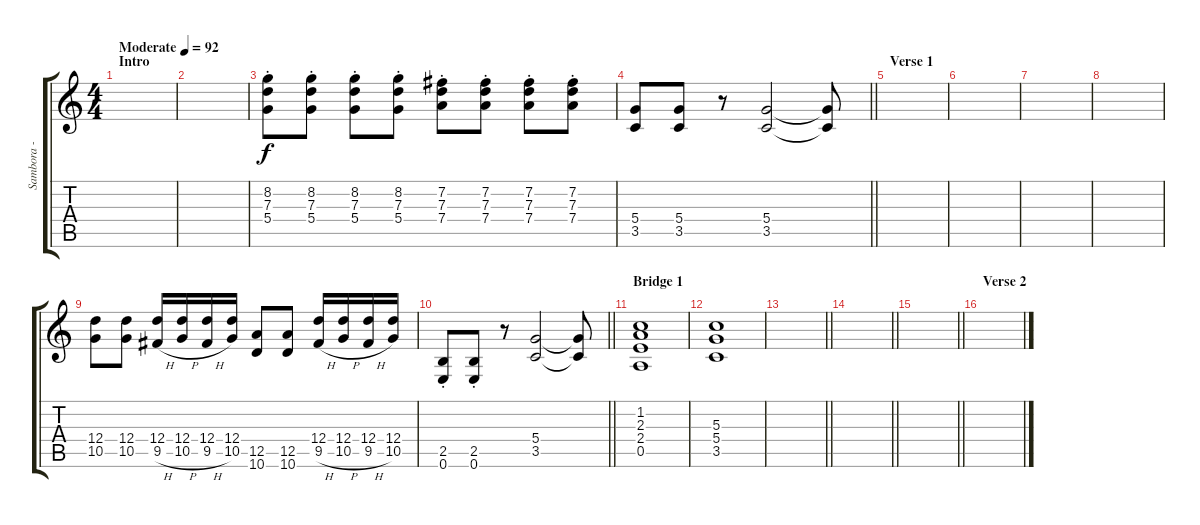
\track ("Sambora - Guitar" "Sambora - ") {instrument distortionguitar}
\staff {score tabs}
\tuning (E4 B3 G3 D3 A2 E2) {hide}
\ts (4 4)
\section ("" "Intro")
\tempo (92 "Moderate")
\clef g2
\ks c
|
|
(8.2{st} 7.3{st} 5.4{st}).8 (8.2{st} 7.3{st} 5.4{st}).8 (8.2{st} 7.3{st} 5.4{st}).8 (8.2{st} 7.3{st} 5.4{st}).8 (7.2{st} 7.3{st} 7.4{st}).8 (7.2{st} 7.3{st} 7.4{st}).8 (7.2{st} 7.3{st} 7.4{st}).8 (7.2{st} 7.3{st} 7.4{st}).8 |
\barLineRight lightlight
(5.4 3.5).8 (5.4 3.5).8 r.8 (5.4 3.5).2 (5.4{t} 3.5{t}).8 |
\section ("" "Verse 1")
|
|
|
|
(12.4 10.5).8 (12.4 10.5).8 (12.4 9.5{h}).16 (12.4 10.5{h}).16 (12.4 9.5{h}).16 (12.4 10.5).16 (12.5 10.6).8 (12.5 10.6).8 (12.4 9.5{h}).16 (12.4 10.5{h}).16 (12.4 9.5{h}).16 (12.4 10.5).16 |
\barLineRight lightlight
(2.5{st} 0.6{st}).8 (2.5{st} 0.6{st}).8 r.8 (5.4 3.5).2 (5.4{t} 3.5{t}).8 |
\section ("" "Bridge 1")
(1.2 2.3 2.4 0.5).1 |
(5.3 5.4 3.5).1 |
\barLineRight lightlight
|
\section ("" "")
\barLineRight lightlight
|
\section ("" "")
\barLineRight lightlight
|
\section ("" "Verse 2")
